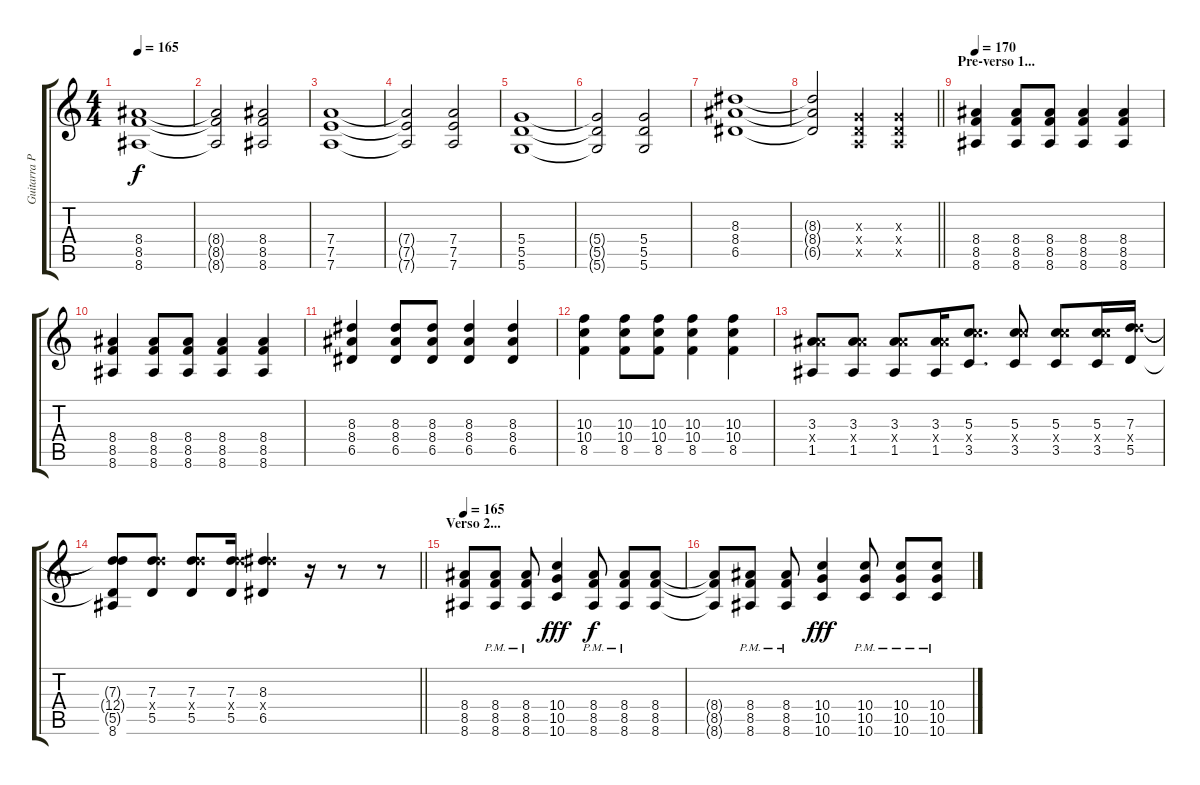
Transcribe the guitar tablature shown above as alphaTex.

\track ("Guitarra Principal" "Guitarra P") {instrument distortionguitar}
\staff {score tabs}
\tuning (E4 B3 G3 D3 A2 D2) {hide}
\ts (4 4)
\tempo 165
\clef g2
\ks c
(8.4 8.5 8.6).1{dy f} |
(8.4{t} 8.5{t} 8.6{t}).2 (8.4 8.5 8.6).2 |
(7.4 7.5 7.6).1 |
(7.4{t} 7.5{t} 7.6{t}).2 (7.4 7.5 7.6).2 |
(5.4 5.5 5.6).1 |
(5.4{t} 5.5{t} 5.6{t}).2 (5.4 5.5 5.6).2 |
(8.3 8.4 6.5).1 |
\barLineRight lightlight
(8.3{t} 8.4{t} 6.5{t}).2 (0.3{x} 0.4{x} 0.5{x}).4 (0.3{x} 0.4{x} 0.5{x}).4 |
\section ("" "Pre-verso 1...")
\tempo 170
(8.4 8.5 8.6).4 (8.4 8.5 8.6).8 (8.4 8.5 8.6).8 (8.4 8.5 8.6).4 (8.4 8.5 8.6).4 |
(8.4 8.5 8.6).4 (8.4 8.5 8.6).8 (8.4 8.5 8.6).8 (8.4 8.5 8.6).4 (8.4 8.5 8.6).4 |
(8.3 8.4 6.5).4 (8.3 8.4 6.5).8 (8.3 8.4 6.5).8 (8.3 8.4 6.5).4 (8.3 8.4 6.5).4 |
(10.3 10.4 8.5).4 (10.3 10.4 8.5).8 (10.3 10.4 8.5).8 (10.3 10.4 8.5).4 (10.3 10.4 8.5).4 |
(3.3 8.4{x} 1.5).8 (3.3 8.4{x} 1.5).8 (3.3 8.4{x} 1.5).8 (3.3 8.4{x} 1.5).16 (5.3 10.4{x} 3.5).8{d} (5.3 10.4{x} 3.5).8 (5.3 10.4{x} 3.5).8 (5.3 10.4{x} 3.5).16 (7.3 12.4{x} 5.5).16 |
\barLineRight lightlight
(7.3{t} 12.4{t} 5.5{t} 8.6).8 (7.3 12.4{x} 5.5).8 (7.3 12.4{x} 5.5).8 (7.3 12.4{x} 5.5).16 (8.3 13.4{x} 6.5).4 r.16 r.8 r.8 |
\section ("" "Verso 2...")
\tempo 165
(8.4 8.5 8.6).8 (8.4{pm} 8.5{pm} 8.6{pm}).8 (8.4{pm} 8.5{pm} 8.6{pm}).8 (10.4 10.5 10.6).4{dy fff} (8.4{pm} 8.5{pm} 8.6{pm}).8{dy f} (8.4{pm} 8.5{pm} 8.6{pm}).8 (8.4 8.5 8.6).8 |
(8.4{t} 8.5{t} 8.6{t}).8 (8.4{pm} 8.5{pm} 8.6{pm}).8 (8.4{pm} 8.5{pm} 8.6{pm}).8 (10.4 10.5 10.6).4{dy fff} (10.4{pm} 10.5{pm} 10.6{pm}).8 (10.4{pm} 10.5{pm} 10.6{pm}).8 (10.4{pm} 10.5{pm} 10.6{pm}).8
